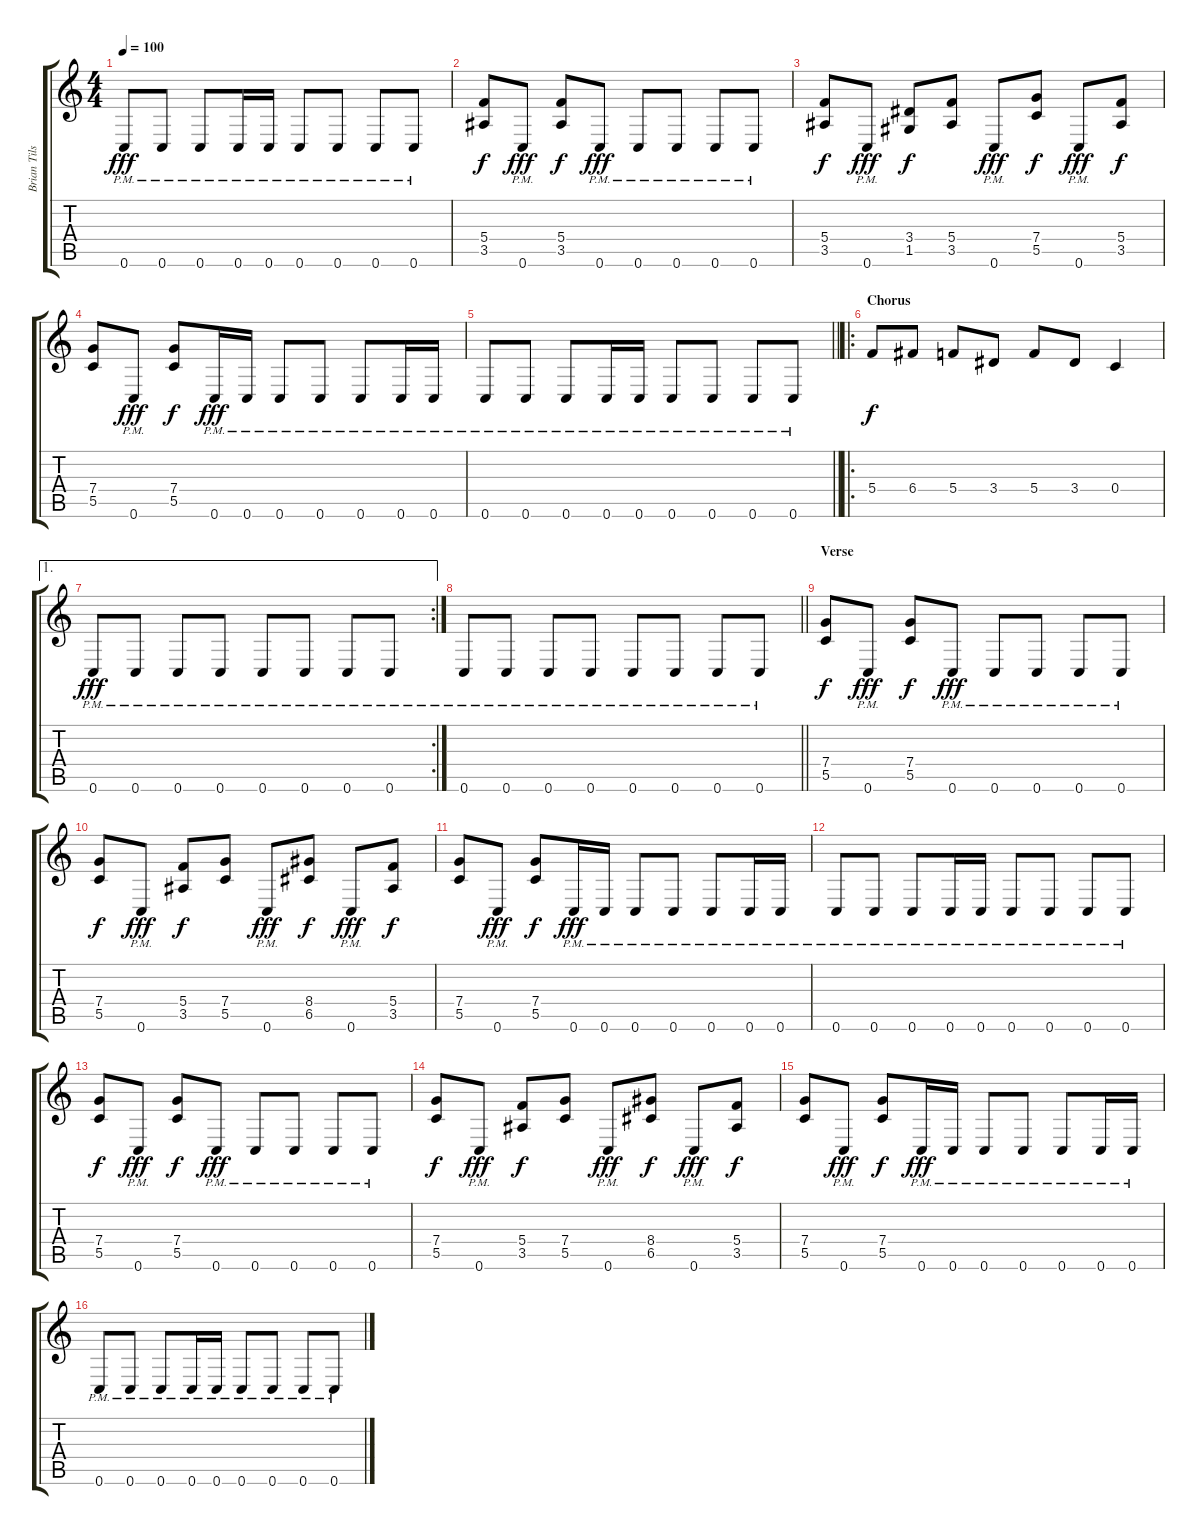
\track ("Brian Tilse" "Brian Tils") {instrument distortionguitar}
\staff {score tabs}
\tuning (D4 A3 F3 C3 G2 C2) {hide}
\ts (4 4)
\tempo 100
\clef g2
\ks c
0.6{pm}.8{dy fff} 0.6{pm}.8 0.6{pm}.8 0.6{pm}.16 0.6{pm}.16 0.6{pm}.8 0.6{pm}.8 0.6{pm}.8 0.6{pm}.8 |
(5.4 3.5).8{dy f} 0.6{pm}.8{dy fff} (5.4 3.5).8{dy f} 0.6{pm}.8{dy fff} 0.6{pm}.8 0.6{pm}.8 0.6{pm}.8 0.6{pm}.8 |
(5.4 3.5).8{dy f} 0.6{pm}.8{dy fff} (3.4 1.5).8{dy f} (5.4 3.5).8 0.6{pm}.8{dy fff} (7.4 5.5).8{dy f} 0.6{pm}.8{dy fff} (5.4 3.5).8{dy f} |
(7.4 5.5).8 0.6{pm}.8{dy fff} (7.4 5.5).8{dy f} 0.6{pm}.16{dy fff} 0.6{pm}.16 0.6{pm}.8 0.6{pm}.8 0.6{pm}.8 0.6{pm}.16 0.6{pm}.16 |
\barLineRight lightlight
0.6{pm}.8 0.6{pm}.8 0.6{pm}.8 0.6{pm}.16 0.6{pm}.16 0.6{pm}.8 0.6{pm}.8 0.6{pm}.8 0.6{pm}.8 |
\ro
\section ("" "Chorus")
5.4.8{dy f} 6.4.8 5.4.8 3.4.8 5.4.8 3.4.8 0.4.4 |
\ae 1
\rc 2
0.6{pm}.8{dy fff} 0.6{pm}.8 0.6{pm}.8 0.6{pm}.8 0.6{pm}.8 0.6{pm}.8 0.6{pm}.8 0.6{pm}.8 |
\barLineRight lightlight
0.6{pm}.8 0.6{pm}.8 0.6{pm}.8 0.6{pm}.8 0.6{pm}.8 0.6{pm}.8 0.6{pm}.8 0.6{pm}.8 |
\section ("" "Verse")
(7.4 5.5).8{dy f} 0.6{pm}.8{dy fff} (7.4 5.5).8{dy f} 0.6{pm}.8{dy fff} 0.6{pm}.8 0.6{pm}.8 0.6{pm}.8 0.6{pm}.8 |
(7.4 5.5).8{dy f} 0.6{pm}.8{dy fff} (5.4 3.5).8{dy f} (7.4 5.5).8 0.6{pm}.8{dy fff} (8.4 6.5).8{dy f} 0.6{pm}.8{dy fff} (5.4 3.5).8{dy f} |
(7.4 5.5).8 0.6{pm}.8{dy fff} (7.4 5.5).8{dy f} 0.6{pm}.16{dy fff} 0.6{pm}.16 0.6{pm}.8 0.6{pm}.8 0.6{pm}.8 0.6{pm}.16 0.6{pm}.16 |
0.6{pm}.8 0.6{pm}.8 0.6{pm}.8 0.6{pm}.16 0.6{pm}.16 0.6{pm}.8 0.6{pm}.8 0.6{pm}.8 0.6{pm}.8 |
(7.4 5.5).8{dy f} 0.6{pm}.8{dy fff} (7.4 5.5).8{dy f} 0.6{pm}.8{dy fff} 0.6{pm}.8 0.6{pm}.8 0.6{pm}.8 0.6{pm}.8 |
(7.4 5.5).8{dy f} 0.6{pm}.8{dy fff} (5.4 3.5).8{dy f} (7.4 5.5).8 0.6{pm}.8{dy fff} (8.4 6.5).8{dy f} 0.6{pm}.8{dy fff} (5.4 3.5).8{dy f} |
(7.4 5.5).8 0.6{pm}.8{dy fff} (7.4 5.5).8{dy f} 0.6{pm}.16{dy fff} 0.6{pm}.16 0.6{pm}.8 0.6{pm}.8 0.6{pm}.8 0.6{pm}.16 0.6{pm}.16 |
0.6{pm}.8 0.6{pm}.8 0.6{pm}.8 0.6{pm}.16 0.6{pm}.16 0.6{pm}.8 0.6{pm}.8 0.6{pm}.8 0.6{pm}.8
